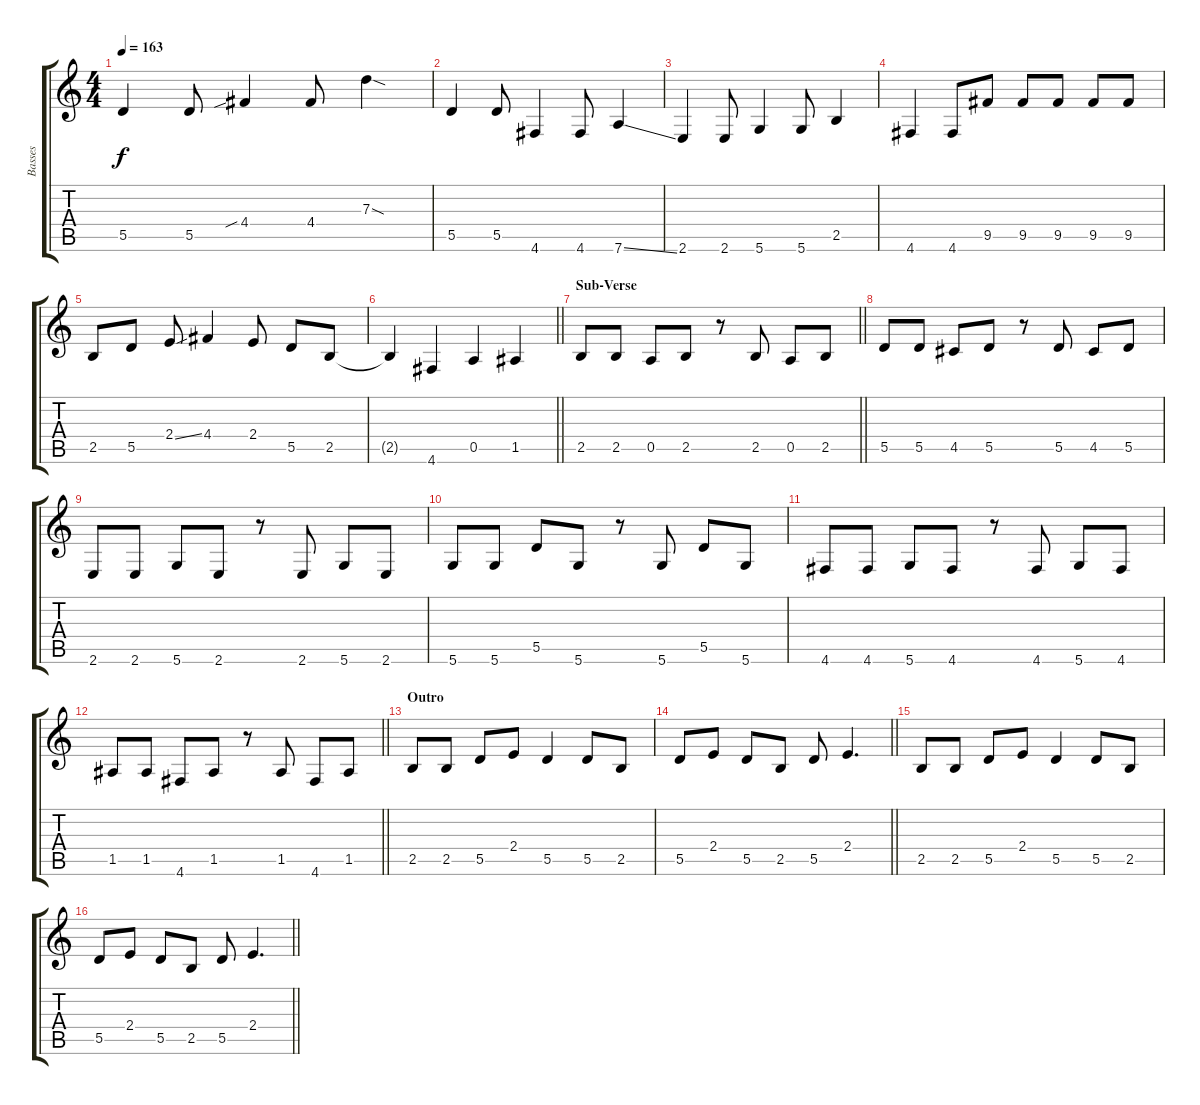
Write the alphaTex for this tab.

\track ("Basses" "Basses") {instrument electricbassfinger}
\staff {score tabs}
\tuning (E4 B3 G3 D3 A2 D2) {hide}
\ts (4 4)
\tempo 163
\clef g2
\ks c
5.5.4{dy f} 5.5.8 4.4{sib}.4 4.4.8 7.3{sod}.4 |
5.5.4 5.5.8 4.6.4 4.6.8 7.6{ss}.4 |
2.6.4 2.6.8 5.6.4 5.6.8 2.5.4 |
4.6.4 4.6.8 9.5.8 9.5.8 9.5.8 9.5.8 9.5.8 |
2.5.8 5.5.8 2.4{ss}.8 4.4.4 2.4.8 5.5.8 2.5.8 |
\barLineRight lightlight
2.5{t}.4 4.6.4 0.5.4 1.5.4 |
\section ("" "Sub-Verse")
\barLineRight lightlight
2.5.8 2.5.8 0.5.8 2.5.8 r.8 2.5.8 0.5.8 2.5.8 |
5.5.8 5.5.8 4.5.8 5.5.8 r.8 5.5.8 4.5.8 5.5.8 |
2.6.8 2.6.8 5.6.8 2.6.8 r.8 2.6.8 5.6.8 2.6.8 |
5.6.8 5.6.8 5.5.8 5.6.8 r.8 5.6.8 5.5.8 5.6.8 |
4.6.8 4.6.8 5.6.8 4.6.8 r.8 4.6.8 5.6.8 4.6.8 |
\barLineRight lightlight
1.5.8 1.5.8 4.6.8 1.5.8 r.8 1.5.8 4.6.8 1.5.8 |
\section ("" "Outro")
2.5.8 2.5.8 5.5.8 2.4.8 5.5.4 5.5.8 2.5.8 |
\barLineRight lightlight
5.5.8 2.4.8 5.5.8 2.5.8 5.5.8 2.4.4{d} |
2.5.8 2.5.8 5.5.8 2.4.8 5.5.4 5.5.8 2.5.8 |
\barLineRight lightlight
5.5.8 2.4.8 5.5.8 2.5.8 5.5.8 2.4.4{d}
